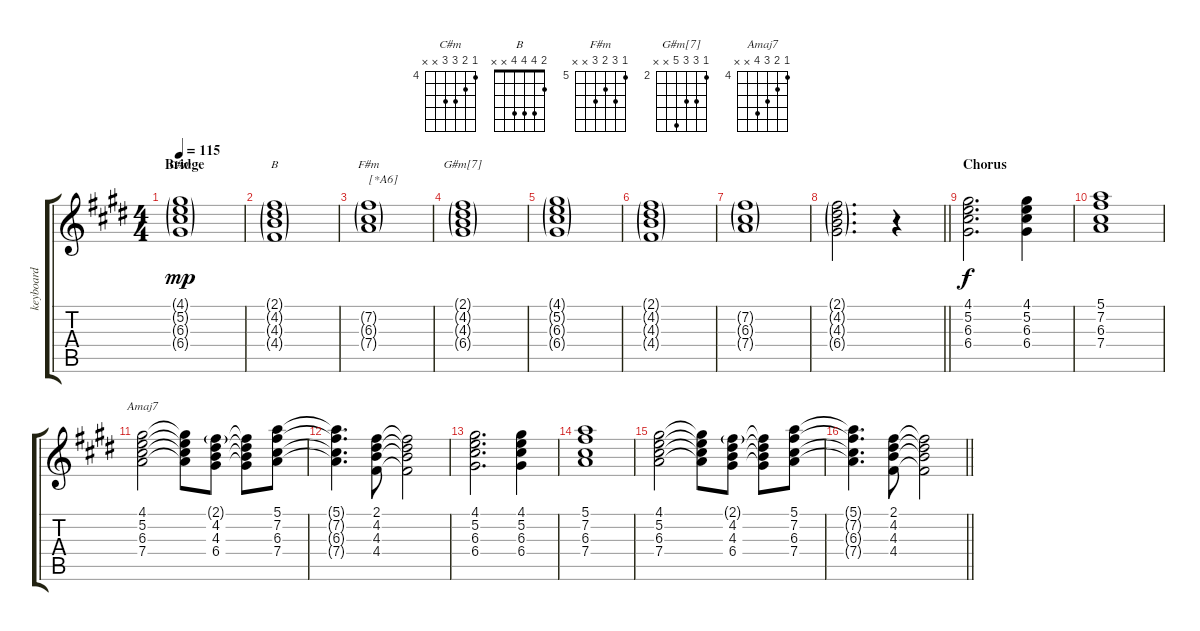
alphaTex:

\track ("keyboard" "keyboard") {instrument electricguitarjazz}
\staff {score tabs}
\tuning (E4 B3 G3 D3 A2 E2) {hide}
\chord ("C#m" 4 5 6 6 x x) {firstfret 4}
\chord ("B" 2 4 4 4 x x)
\chord ("F#m" 5 7 6 7 x x) {firstfret 5}
\chord ("G#m[7]" 2 4 4 6 x x) {firstfret 2}
\chord ("Amaj7" 4 5 6 7 x x) {firstfret 4}
\ts (4 4)
\section ("" "Bridge")
\tempo 115
\clef g2
\ks c#minor
(4.1{g} 5.2{g} 6.3{g} 6.4{g}).1{ch "C#m" dy mp volume 13 instrument stringensemble1} |
(2.1{g} 4.2{g} 4.3{g} 4.4{g}).1{ch "B"} |
(7.2{g} 6.3{g} 7.4{g}).1{ch "F#m" txt "[*A6]"} |
(2.1{g} 4.2{g} 4.3{g} 6.4{g}).1{ch "G#m[7]"} |
(4.1{g} 5.2{g} 6.3{g} 6.4{g}).1 |
(2.1{g} 4.2{g} 4.3{g} 4.4{g}).1 |
(7.2{g} 6.3{g} 7.4{g}).1 |
\barLineRight lightlight
(2.1{g} 4.2{g} 4.3{g} 6.4{g}).2{d} r.4{volume 13 instrument distortionguitar} |
\section ("" "Chorus")
(4.1 5.2 6.3 6.4).2{d dy f instrument electricguitarjazz} (4.1 5.2 6.3 6.4).4 |
(5.1 7.2 6.3 7.4).1 |
(4.1 5.2 6.3 7.4).2{ch "Amaj7"} (4.1{t} 5.2{t} 6.3{t} 7.4{t}).8 (2.1{g} 4.2 4.3 6.4).8 (2.1{t} 4.2{t} 4.3{t} 6.4{t}).8 (5.1 7.2 6.3 7.4).8 |
(5.1{t} 7.2{t} 6.3{t} 7.4{t}).4{d} (2.1 4.2 4.3 4.4).8 (2.1{t} 4.2{t} 4.3{t} 4.4{t}).2 |
(4.1 5.2 6.3 6.4).2{d} (4.1 5.2 6.3 6.4).4 |
(5.1 7.2 6.3 7.4).1 |
(4.1 5.2 6.3 7.4).2 (4.1{t} 5.2{t} 6.3{t} 7.4{t}).8 (2.1{g} 4.2 4.3 6.4).8 (2.1{t} 4.2{t} 4.3{t} 6.4{t}).8 (5.1 7.2 6.3 7.4).8 |
\barLineRight lightlight
(5.1{t} 7.2{t} 6.3{t} 7.4{t}).4{d} (2.1 4.2 4.3 4.4).8 (2.1{t} 4.2{t} 4.3{t} 4.4{t}).2
